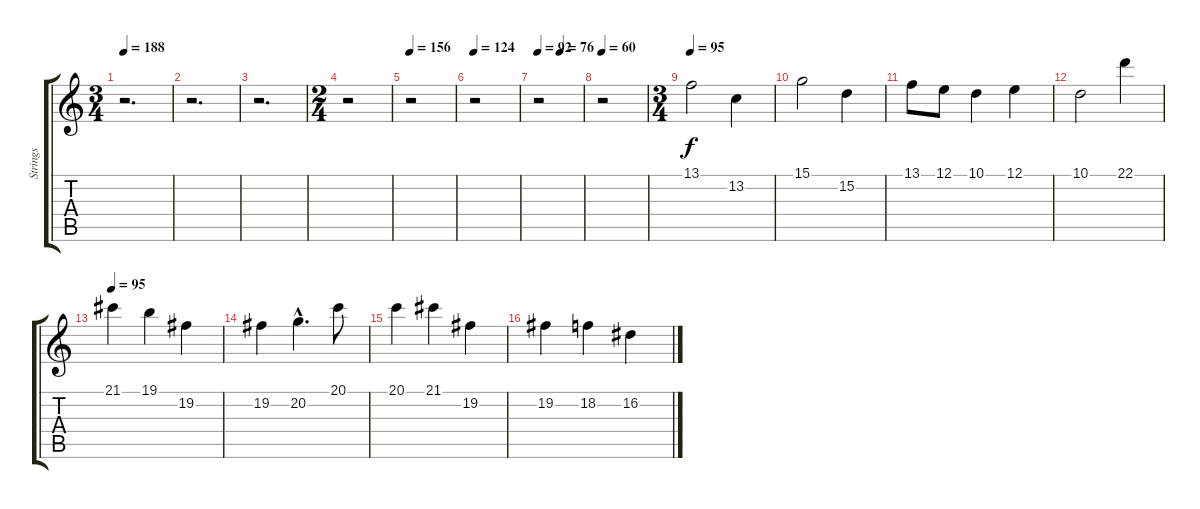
\track ("Strings" "Strings") {instrument stringensemble1}
\staff {score tabs}
\tuning (E4 B3 G3 D3 A2 E2) {hide}
\ts (3 4)
\tempo 188
\clef g2
\ks c
r.2{d dy f} |
r.2{d} |
r.2{d} |
\ts (2 4)
r.2 |
\tempo 156
r.2 |
\tempo 124
r.2 |
\tempo 92
\tempo (76 0.5)
r.2 |
\tempo 60
r.2 |
\ts (3 4)
\tempo 95
13.1.2 13.2.4 |
15.1.2 15.2.4 |
13.1.8 12.1.8 10.1.4 12.1.4 |
10.1.2 22.1.4 |
\tempo 95
21.1.4 19.1.4 19.2.4 |
19.2.4 20.2{hac}.4{d} 20.1.8 |
20.1.4 21.1.4 19.2.4 |
19.2.4 18.2.4 16.2.4
